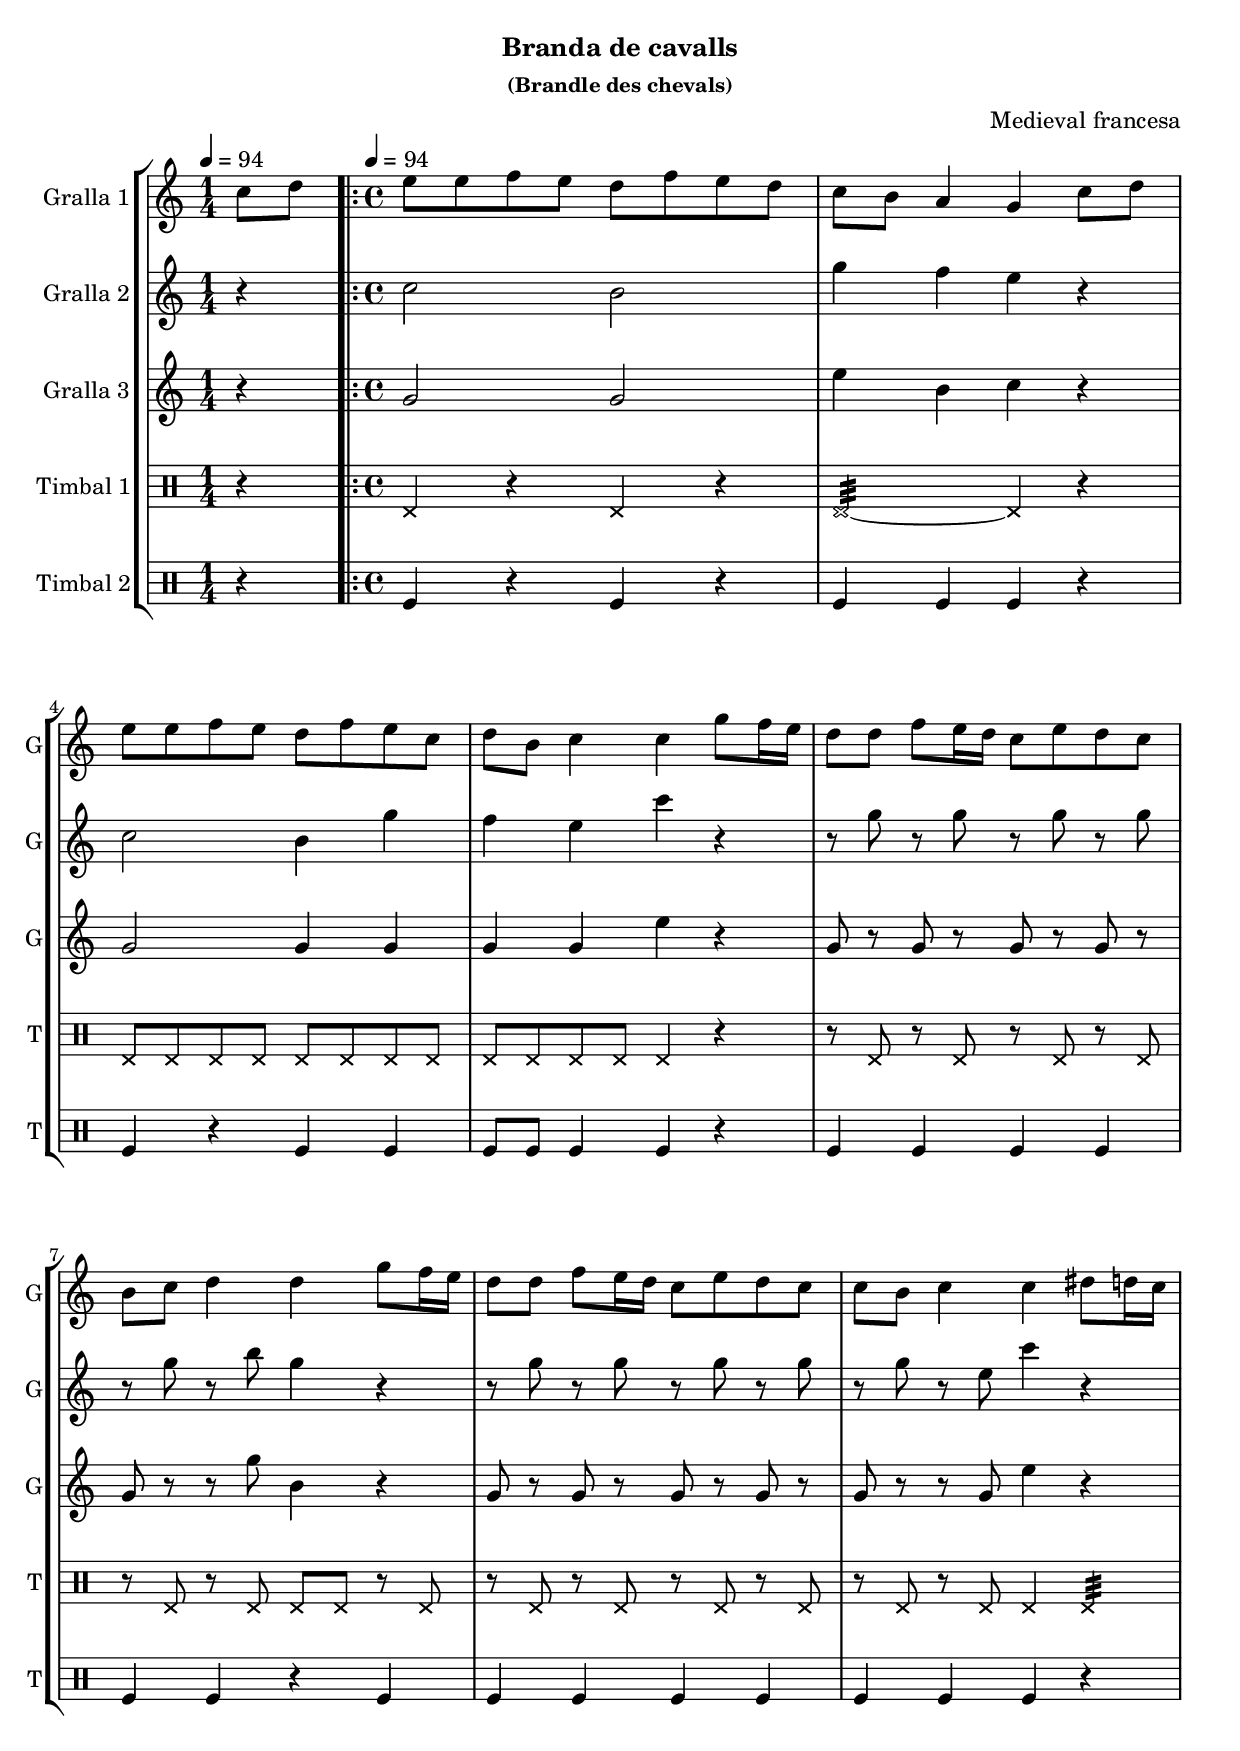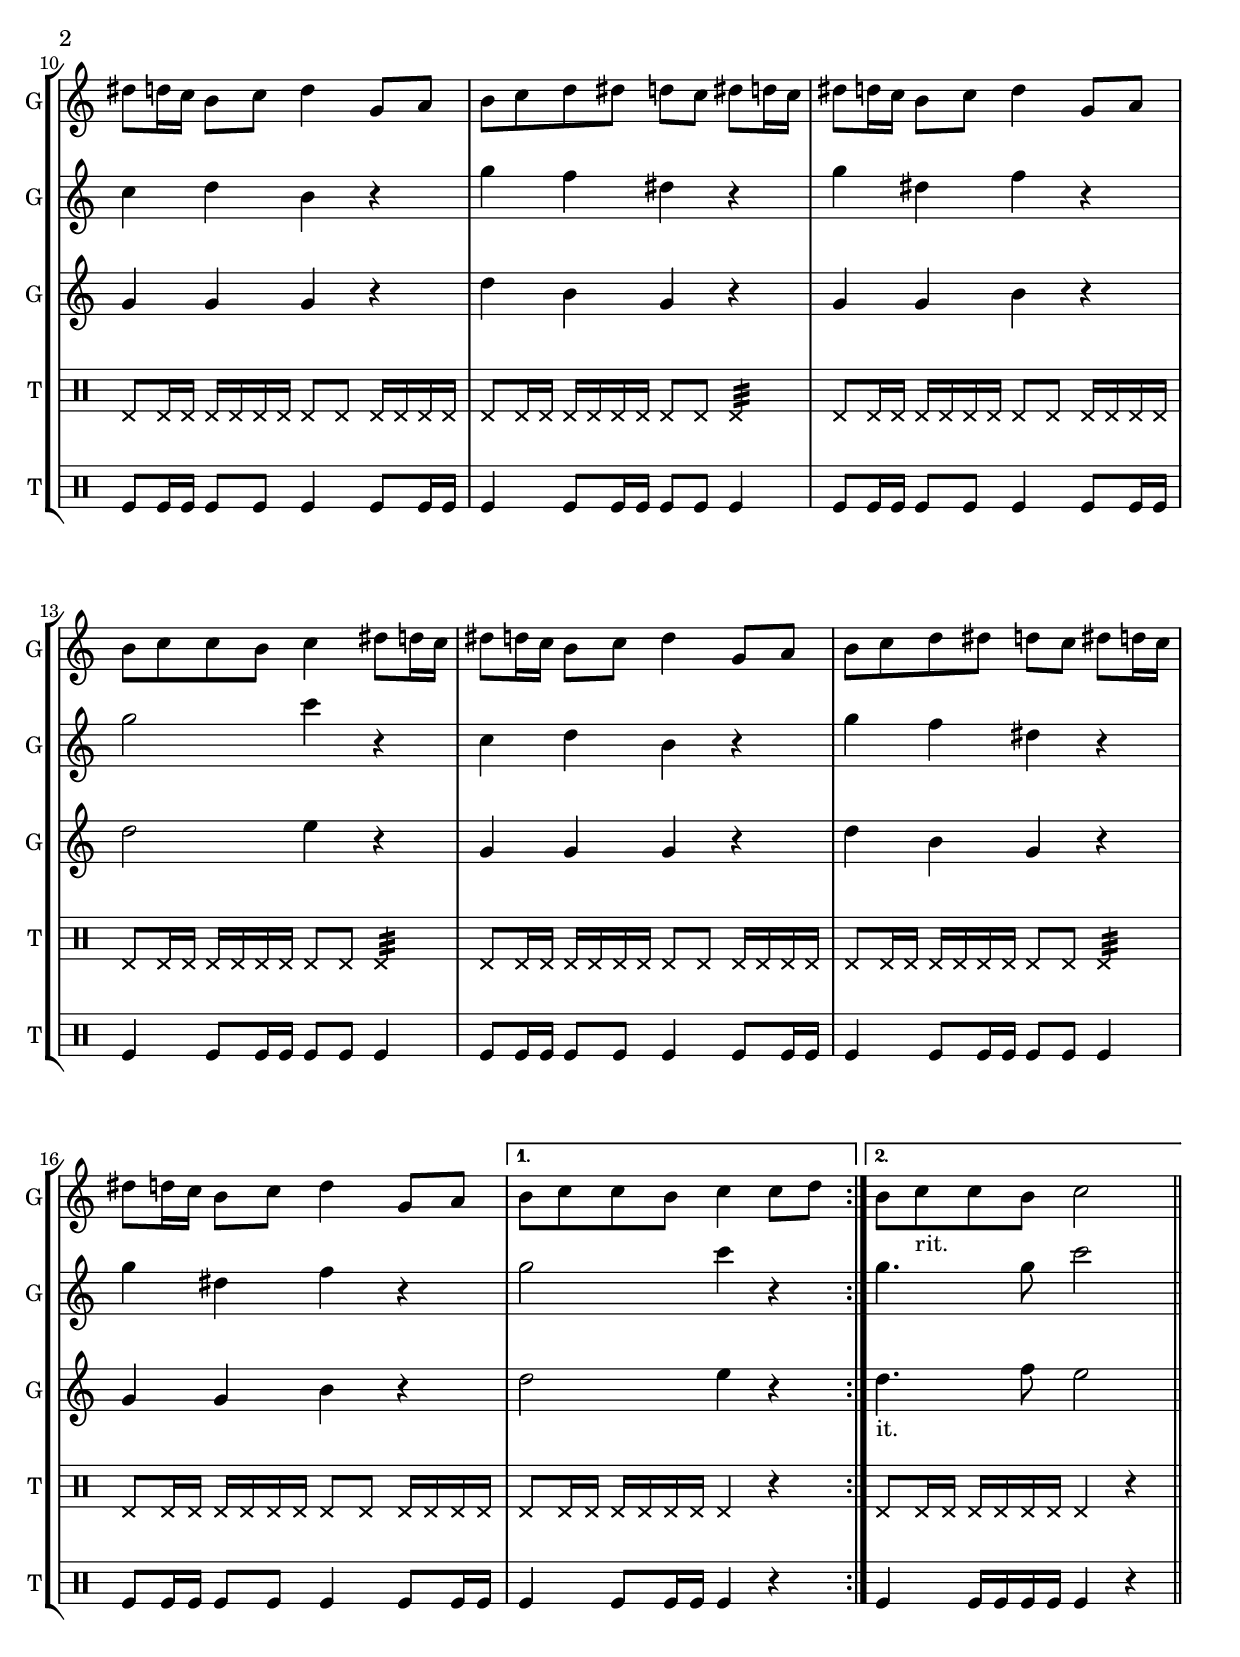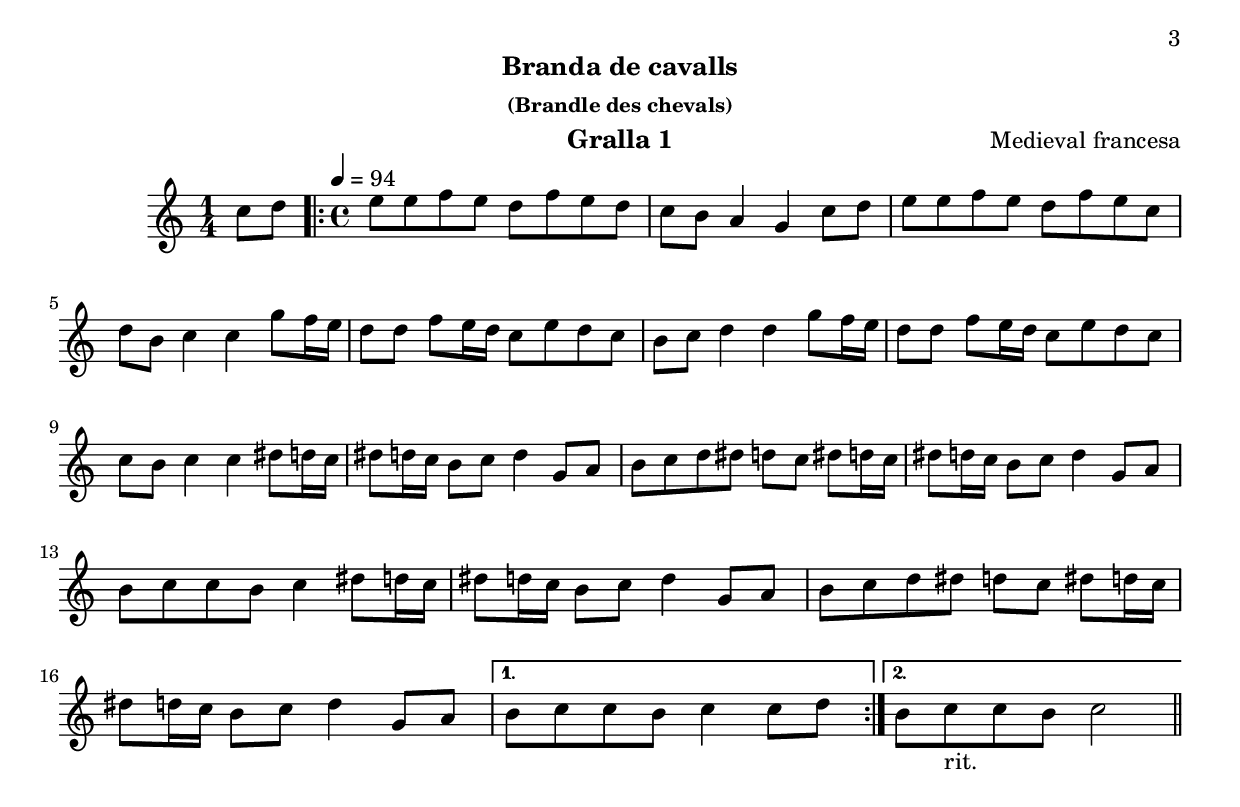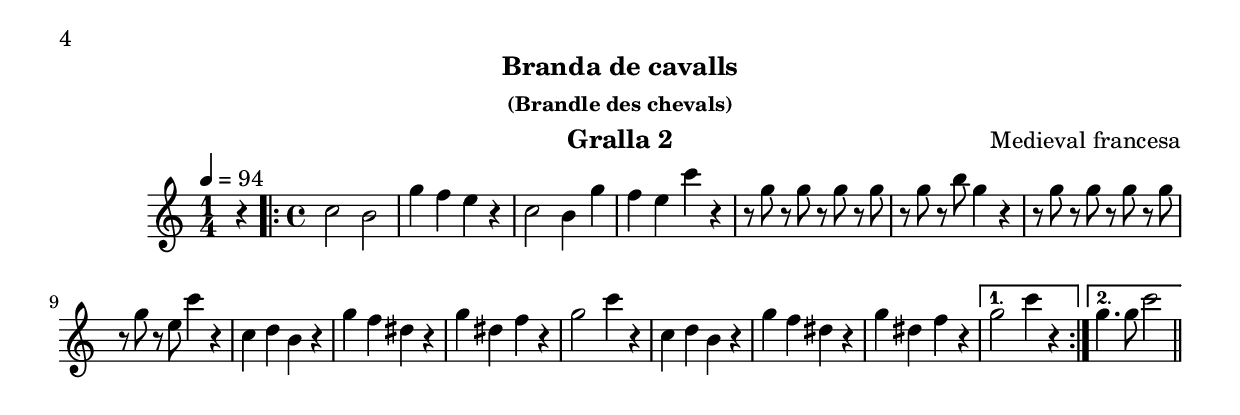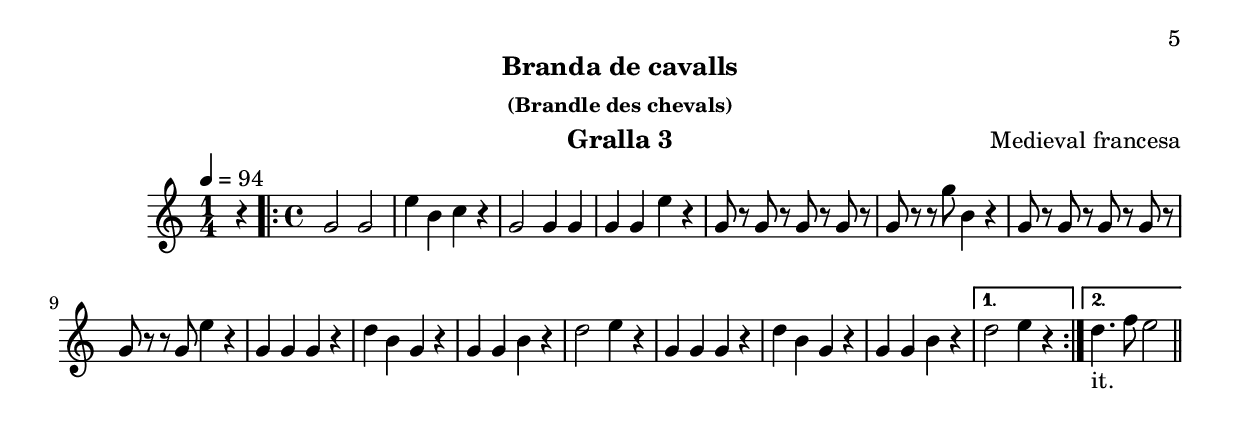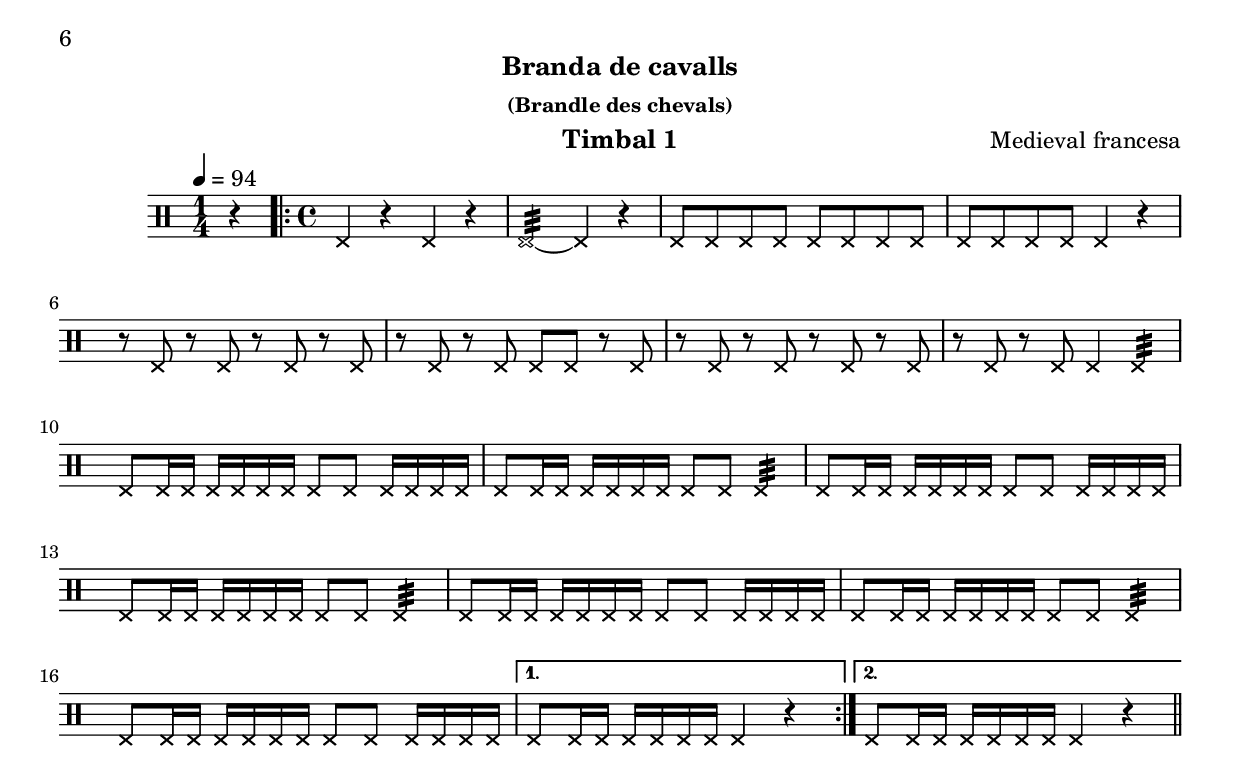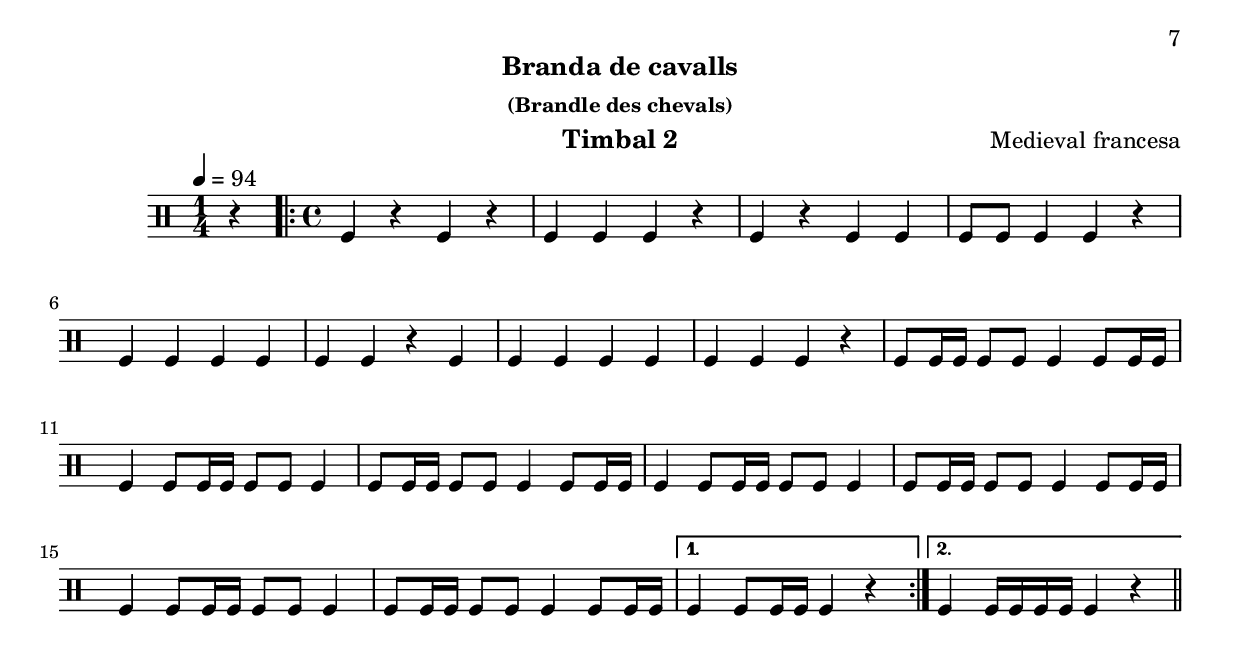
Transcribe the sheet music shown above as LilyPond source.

\version "2.22.1"

\header {
  dedication=""
  title=""
  subtitle="Branda de cavalls"
  subsubtitle="(Brandle des chevals)"
  poet=""
  meter=""
  piece=""
  composer="Medieval francesa"
  arranger=""
  opus=""
  instrument=""
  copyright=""
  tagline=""
}

liniaroAa =
\relative c''
{
  \clef treble
  \key c \major
  \time 1/4
  c8 d \tempo 4 = 94  |
  \time 4/4   \repeat volta 2 { e8 e f e d f e d  |
  c8 b a4 g c8 d  |
  e8 e f e d f e c  |
  %05
  d8 b c4 c g'8 f16 e  |
  d8 d f e16 d c8 e d c  |
  b8 c d4 d g8 f16 e  |
  d8 d f e16 d c8 e d c  |
  c8 b c4 c dis8 d16 c  |
  %10
  dis8 d16 c b8 c d4 g,8 a  |
  b8 c d dis d c dis d16 c  |
  dis8 d16 c b8 c d4 g,8 a  |
  b8 c c b c4 dis8 d16 c  |
  dis8 d16 c b8 c d4 g,8 a  |
  %15
  b8 c d dis d c dis d16 c  |
  dis8 d16 c b8 c d4 g,8 a }
  \alternative { { b8 c c b c4 c8 d }
  { b8 c _"rit." c b c2 } } \bar "||"
}

liniaroAb =
\relative c''
{
  \tempo 4 = 94
  \clef treble
  \key c \major
  \time 1/4
  r4  |
  \time 4/4   \repeat volta 2 { c2 b  |
  g'4 f e r  |
  c2 b4 g'  |
  %05
  f4 e c' r  |
  r8 g r g r g r g  |
  r8 g r b g4 r  |
  r8 g r g r g r g  |
  r8 g r e c'4 r  |
  %10
  c,4 d b r  |
  g'4 f dis r  |
  g4 dis f r  |
  g2 c4 r  |
  c,4 d b r  |
  %15
  g'4 f dis r  |
  g4 dis f r }
  \alternative { { g2 c4 r }
  { g4. g8 c2 } } \bar "||"
}

liniaroAc =
\relative g'
{
  \tempo 4 = 94
  \clef treble
  \key c \major
  \time 1/4
  r4  |
  \time 4/4   \repeat volta 2 { g2 g  |
  e'4 b c r  |
  g2 g4 g  |
  %05
  g4 g e' r  |
  g,8 r g r g r g r  |
  g8 r r g' b,4 r  |
  g8 r g r g r g r  |
  g8 r r g e'4 r  |
  %10
  g,4 g g r  |
  d'4 b g r  |
  g4 g b r  |
  d2 e4 r  |
  g,4 g g r  |
  %15
  d'4 b g r  |
  g4 g b r }
  \alternative { { d2 e4 r }
  { d4. _"it." f8 e2 } } \bar "||"
}

liniaroAd =
\drummode
{
  \tempo 4 = 94
  \time 1/4
  r4  |
  \time 4/4   \repeat volta 2 { hhp4 r hhp r  |
  hhp2:32 ~ hhp4 r  |
  hhp8 hhp hhp hhp hhp hhp hhp hhp  |
  %05
  hhp8 hhp hhp hhp hhp4 r  |
  r8 hhp r hhp r hhp r hhp  |
  r8 hhp r hhp hhp hhp r hhp  |
  r8 hhp r hhp r hhp r hhp  |
  r8 hhp r hhp hhp4 hhp:32  |
  %10
  hhp8 hhp16 hhp hhp hhp hhp hhp hhp8 hhp hhp16 hhp hhp hhp  |
  hhp8 hhp16 hhp hhp hhp hhp hhp hhp8 hhp hhp4:32  |
  hhp8 hhp16 hhp hhp hhp hhp hhp hhp8 hhp hhp16 hhp hhp hhp  |
  hhp8 hhp16 hhp hhp hhp hhp hhp hhp8 hhp hhp4:32  |
  hhp8 hhp16 hhp hhp hhp hhp hhp hhp8 hhp hhp16 hhp hhp hhp  |
  %15
  hhp8 hhp16 hhp hhp hhp hhp hhp hhp8 hhp hhp4:32  |
  hhp8 hhp16 hhp hhp hhp hhp hhp hhp8 hhp hhp16 hhp hhp hhp }
  \alternative { { hhp8 hhp16 hhp hhp hhp hhp hhp hhp4 r }
  { hhp8 hhp16 hhp hhp hhp hhp hhp hhp4 r } } \bar "||"
}

liniaroAe =
\drummode
{
  \tempo 4 = 94
  \time 1/4
  r4  |
  \time 4/4   \repeat volta 2 { tomfl4 r tomfl r  |
  tomfl4 tomfl tomfl r  |
  tomfl4 r tomfl tomfl  |
  %05
  tomfl8 tomfl tomfl4 tomfl r  |
  tomfl4 tomfl tomfl tomfl  |
  tomfl4 tomfl r tomfl  |
  tomfl4 tomfl tomfl tomfl  |
  tomfl4 tomfl tomfl r  |
  %10
  tomfl8 tomfl16 tomfl tomfl8 tomfl tomfl4 tomfl8 tomfl16 tomfl  |
  tomfl4 tomfl8 tomfl16 tomfl tomfl8 tomfl tomfl4  |
  tomfl8 tomfl16 tomfl tomfl8 tomfl tomfl4 tomfl8 tomfl16 tomfl  |
  tomfl4 tomfl8 tomfl16 tomfl tomfl8 tomfl tomfl4  |
  tomfl8 tomfl16 tomfl tomfl8 tomfl tomfl4 tomfl8 tomfl16 tomfl  |
  %15
  tomfl4 tomfl8 tomfl16 tomfl tomfl8 tomfl tomfl4  |
  tomfl8 tomfl16 tomfl tomfl8 tomfl tomfl4 tomfl8 tomfl16 tomfl }
  \alternative { { tomfl4 tomfl8 tomfl16 tomfl tomfl4 r }
  { tomfl4 tomfl16 tomfl tomfl tomfl tomfl4 r } } \bar "||"
}

\bookpart {
  \score {
    \new StaffGroup {
      \override Score.RehearsalMark #'self-alignment-X = #LEFT
      <<
        \new Staff \with {instrumentName = #"Gralla 1" shortInstrumentName = #"G"} \liniaroAa
        \new Staff \with {instrumentName = #"Gralla 2" shortInstrumentName = #"G"} \liniaroAb
        \new Staff \with {instrumentName = #"Gralla 3" shortInstrumentName = #"G"} \liniaroAc
        \new DrumStaff \with {instrumentName = #"Timbal 1" shortInstrumentName = #"T"} \liniaroAd
        \new DrumStaff \with {instrumentName = #"Timbal 2" shortInstrumentName = #"T"} \liniaroAe
      >>
    }
    \layout {}
  }
  \score { \unfoldRepeats
    \new StaffGroup {
      \override Score.RehearsalMark #'self-alignment-X = #LEFT
      <<
        \new Staff \with {instrumentName = #"Gralla 1" shortInstrumentName = #"G"} \liniaroAa
        \new Staff \with {instrumentName = #"Gralla 2" shortInstrumentName = #"G"} \liniaroAb
        \new Staff \with {instrumentName = #"Gralla 3" shortInstrumentName = #"G"} \liniaroAc
        \new DrumStaff \with {instrumentName = #"Timbal 1" shortInstrumentName = #"T"} \liniaroAd
        \new DrumStaff \with {instrumentName = #"Timbal 2" shortInstrumentName = #"T"} \liniaroAe
      >>
    }
    \midi {
      \set Staff.midiInstrument = "oboe"
      \set DrumStaff.midiInstrument = "drums"
    }
  }
}

\bookpart {
  \header {instrument="Gralla 1"}
  \score {
    \new StaffGroup {
      \override Score.RehearsalMark #'self-alignment-X = #LEFT
      <<
        \new Staff \liniaroAa
      >>
    }
    \layout {}
  }
  \score { \unfoldRepeats
    \new StaffGroup {
      \override Score.RehearsalMark #'self-alignment-X = #LEFT
      <<
        \new Staff \liniaroAa
      >>
    }
    \midi {
      \set Staff.midiInstrument = "oboe"
      \set DrumStaff.midiInstrument = "drums"
    }
  }
}

\bookpart {
  \header {instrument="Gralla 2"}
  \score {
    \new StaffGroup {
      \override Score.RehearsalMark #'self-alignment-X = #LEFT
      <<
        \new Staff \liniaroAb
      >>
    }
    \layout {}
  }
  \score { \unfoldRepeats
    \new StaffGroup {
      \override Score.RehearsalMark #'self-alignment-X = #LEFT
      <<
        \new Staff \liniaroAb
      >>
    }
    \midi {
      \set Staff.midiInstrument = "oboe"
      \set DrumStaff.midiInstrument = "drums"
    }
  }
}

\bookpart {
  \header {instrument="Gralla 3"}
  \score {
    \new StaffGroup {
      \override Score.RehearsalMark #'self-alignment-X = #LEFT
      <<
        \new Staff \liniaroAc
      >>
    }
    \layout {}
  }
  \score { \unfoldRepeats
    \new StaffGroup {
      \override Score.RehearsalMark #'self-alignment-X = #LEFT
      <<
        \new Staff \liniaroAc
      >>
    }
    \midi {
      \set Staff.midiInstrument = "oboe"
      \set DrumStaff.midiInstrument = "drums"
    }
  }
}

\bookpart {
  \header {instrument="Timbal 1"}
  \score {
    \new StaffGroup {
      \override Score.RehearsalMark #'self-alignment-X = #LEFT
      <<
        \new DrumStaff \liniaroAd
      >>
    }
    \layout {}
  }
  \score { \unfoldRepeats
    \new StaffGroup {
      \override Score.RehearsalMark #'self-alignment-X = #LEFT
      <<
        \new DrumStaff \liniaroAd
      >>
    }
    \midi {
      \set Staff.midiInstrument = "oboe"
      \set DrumStaff.midiInstrument = "drums"
    }
  }
}

\bookpart {
  \header {instrument="Timbal 2"}
  \score {
    \new StaffGroup {
      \override Score.RehearsalMark #'self-alignment-X = #LEFT
      <<
        \new DrumStaff \liniaroAe
      >>
    }
    \layout {}
  }
  \score { \unfoldRepeats
    \new StaffGroup {
      \override Score.RehearsalMark #'self-alignment-X = #LEFT
      <<
        \new DrumStaff \liniaroAe
      >>
    }
    \midi {
      \set Staff.midiInstrument = "oboe"
      \set DrumStaff.midiInstrument = "drums"
    }
  }
}

